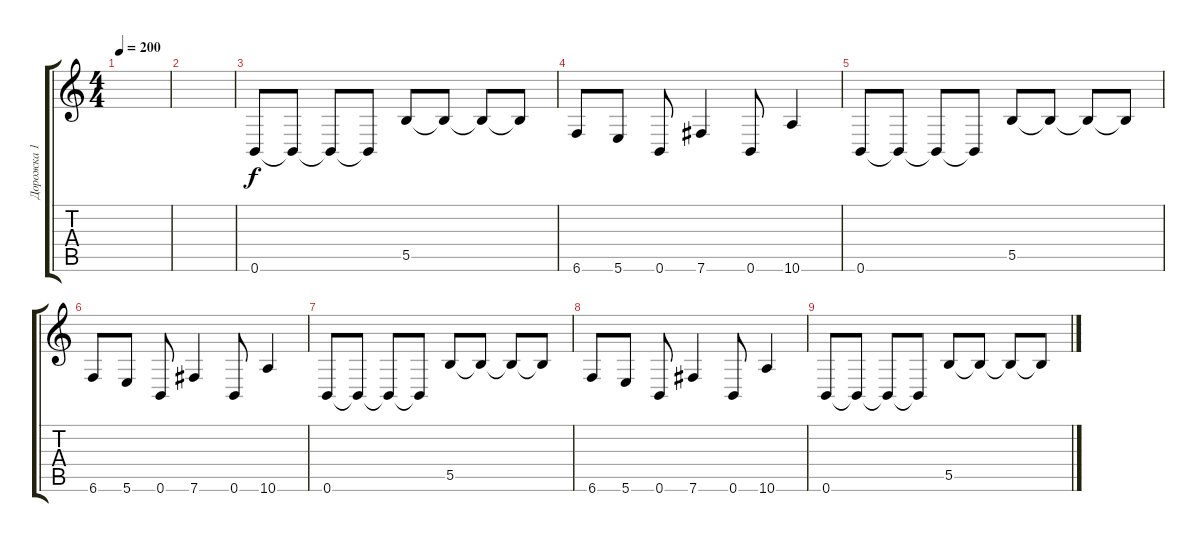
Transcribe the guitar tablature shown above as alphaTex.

\track ("Дорожка 1" "Дорожка 1") {instrument acousticguitarnylon}
\staff {score tabs}
\tuning (Db4 Ab3 E3 B2 Gb2 B1) {hide}
\ts (4 4)
\tempo 200
\clef g2
\ks c
|
|
0.6.8 0.6{t}.8 0.6{t}.8 0.6{t}.8 5.5.8 5.5{t}.8 5.5{t}.8 5.5{t}.8 |
6.6.8 5.6.8 0.6.8 7.6.4 0.6.8 10.6.4 |
0.6.8 0.6{t}.8 0.6{t}.8 0.6{t}.8 5.5.8 5.5{t}.8 5.5{t}.8 5.5{t}.8 |
6.6.8 5.6.8 0.6.8 7.6.4 0.6.8 10.6.4 |
0.6.8 0.6{t}.8 0.6{t}.8 0.6{t}.8 5.5.8 5.5{t}.8 5.5{t}.8 5.5{t}.8 |
6.6.8 5.6.8 0.6.8 7.6.4 0.6.8 10.6.4 |
0.6.8 0.6{t}.8 0.6{t}.8 0.6{t}.8 5.5.8 5.5{t}.8 5.5{t}.8 5.5{t}.8
